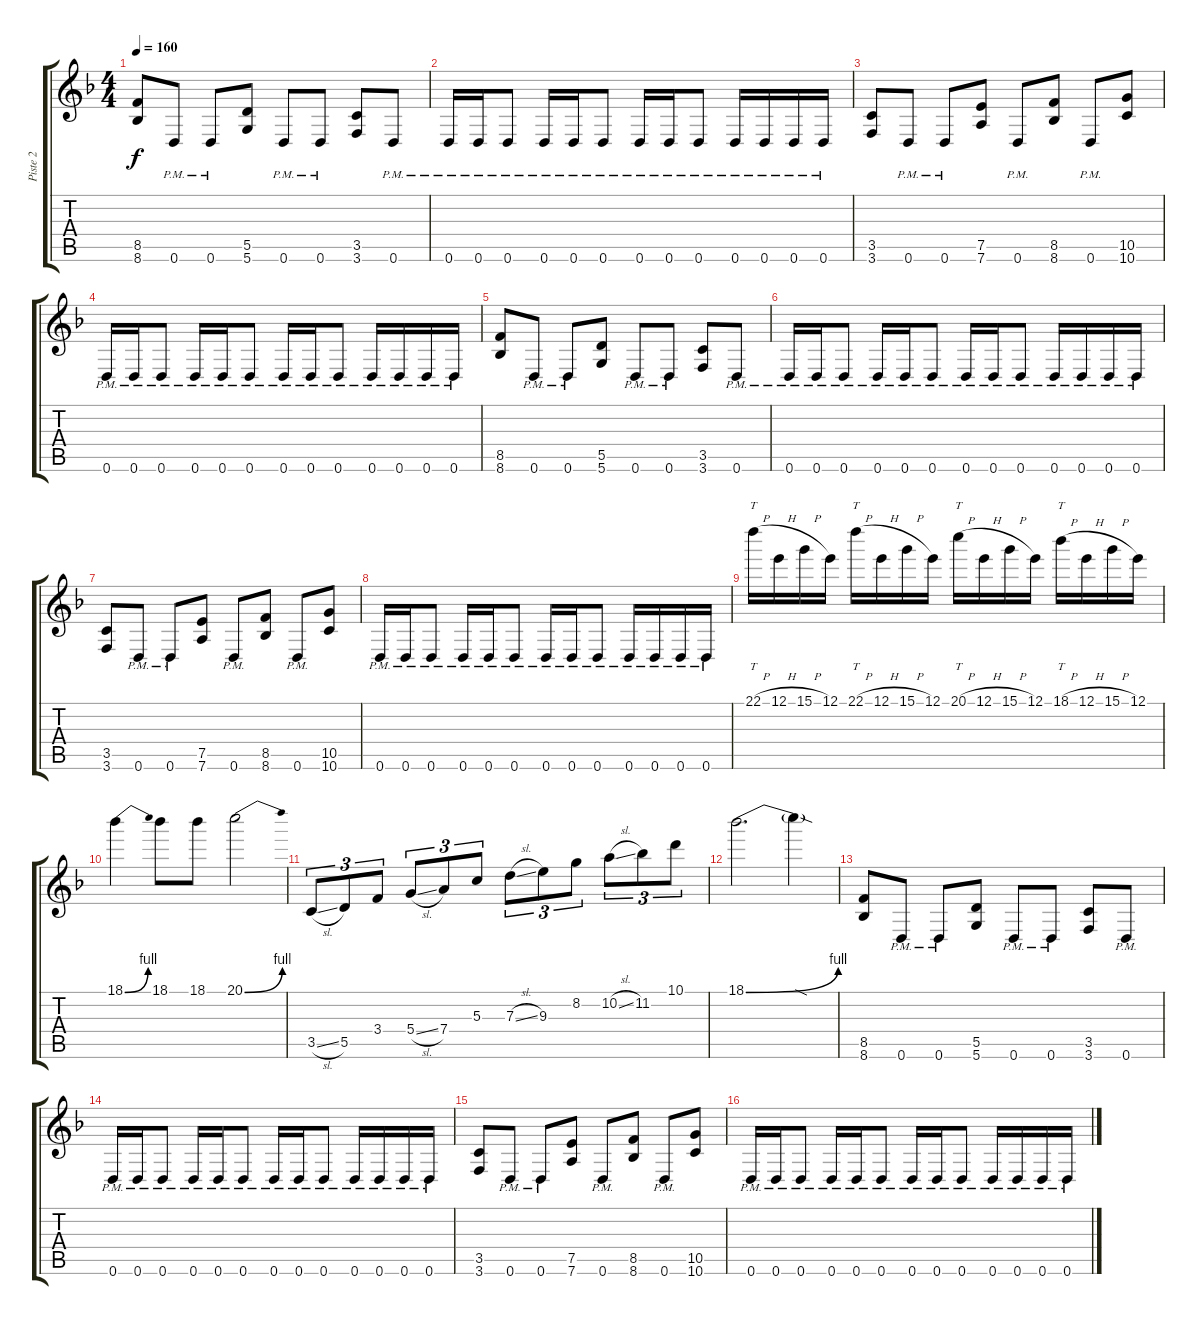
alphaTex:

\track ("Piste 2" "Piste 2") {instrument distortionguitar}
\staff {score tabs}
\tuning (E4 B3 G3 D3 A2 D2) {hide}
\ts (4 4)
\tempo 160
\clef g2
\ks f
(8.5 8.6).8{dy f} 0.6{pm}.8 0.6{pm}.8 (5.5 5.6).8 0.6{pm}.8 0.6{pm}.8 (3.5 3.6).8 0.6{pm}.8 |
0.6{pm}.16 0.6{pm}.16 0.6{pm}.8 0.6{pm}.16 0.6{pm}.16 0.6{pm}.8 0.6{pm}.16 0.6{pm}.16 0.6{pm}.8 0.6{pm}.16 0.6{pm}.16 0.6{pm}.16 0.6{pm}.16 |
(3.5 3.6).8 0.6{pm}.8 0.6{pm}.8 (7.5 7.6).8 0.6{pm}.8 (8.5 8.6).8 0.6{pm}.8 (10.5 10.6).8 |
0.6{pm}.16 0.6{pm}.16 0.6{pm}.8 0.6{pm}.16 0.6{pm}.16 0.6{pm}.8 0.6{pm}.16 0.6{pm}.16 0.6{pm}.8 0.6{pm}.16 0.6{pm}.16 0.6{pm}.16 0.6{pm}.16 |
(8.5 8.6).8 0.6{pm}.8 0.6{pm}.8 (5.5 5.6).8 0.6{pm}.8 0.6{pm}.8 (3.5 3.6).8 0.6{pm}.8 |
0.6{pm}.16 0.6{pm}.16 0.6{pm}.8 0.6{pm}.16 0.6{pm}.16 0.6{pm}.8 0.6{pm}.16 0.6{pm}.16 0.6{pm}.8 0.6{pm}.16 0.6{pm}.16 0.6{pm}.16 0.6{pm}.16 |
(3.5 3.6).8 0.6{pm}.8 0.6{pm}.8 (7.5 7.6).8 0.6{pm}.8 (8.5 8.6).8 0.6{pm}.8 (10.5 10.6).8 |
0.6{pm}.16 0.6{pm}.16 0.6{pm}.8 0.6{pm}.16 0.6{pm}.16 0.6{pm}.8 0.6{pm}.16 0.6{pm}.16 0.6{pm}.8 0.6{pm}.16 0.6{pm}.16 0.6{pm}.16 0.6{pm}.16 |
22.1{h}.16{tt} 12.1{h}.16 15.1{h}.16 12.1.16 22.1{h}.16{tt} 12.1{h}.16 15.1{h}.16 12.1.16 20.1{h}.16{tt} 12.1{h}.16 15.1{h}.16 12.1.16 18.1{h}.16{tt} 12.1{h}.16 15.1{h}.16 12.1.16 |
18.1{be (bend 0 0 60 4)}.4 18.1.8 18.1.8 20.1{be (bend 0 0 60 4)}.2 |
3.5{sl}.8{tu (3 2)} 5.5.8{tu (3 2)} 3.4.8{tu (3 2)} 5.4{sl}.8{tu (3 2)} 7.4.8{tu (3 2)} 5.3.8{tu (3 2)} 7.3{sl}.8{tu (3 2)} 9.3.8{tu (3 2)} 8.2.8{tu (3 2)} 10.2{sl}.8{tu (3 2)} 11.2.8{tu (3 2)} 10.1.8{tu (3 2)} |
18.1{be (bend 0 0 60 4)}.2{d} 18.1{sod t}.4 |
(8.5 8.6).8 0.6{pm}.8 0.6{pm}.8 (5.5 5.6).8 0.6{pm}.8 0.6{pm}.8 (3.5 3.6).8 0.6{pm}.8 |
0.6{pm}.16 0.6{pm}.16 0.6{pm}.8 0.6{pm}.16 0.6{pm}.16 0.6{pm}.8 0.6{pm}.16 0.6{pm}.16 0.6{pm}.8 0.6{pm}.16 0.6{pm}.16 0.6{pm}.16 0.6{pm}.16 |
(3.5 3.6).8 0.6{pm}.8 0.6{pm}.8 (7.5 7.6).8 0.6{pm}.8 (8.5 8.6).8 0.6{pm}.8 (10.5 10.6).8 |
0.6{pm}.16 0.6{pm}.16 0.6{pm}.8 0.6{pm}.16 0.6{pm}.16 0.6{pm}.8 0.6{pm}.16 0.6{pm}.16 0.6{pm}.8 0.6{pm}.16 0.6{pm}.16 0.6{pm}.16 0.6{pm}.16
